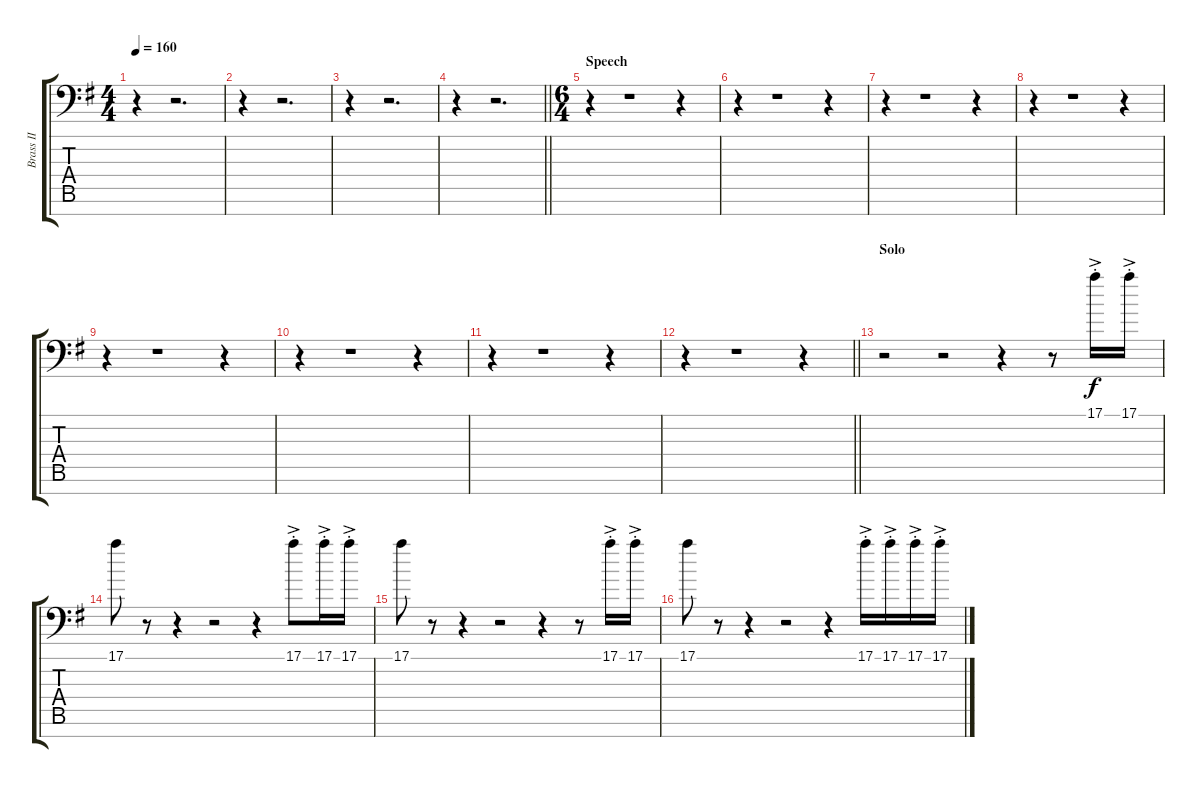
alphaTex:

\track ("Brass II" "Brass II") {instrument trombone}
\staff {score tabs}
\tuning (E4 B3 G3 D3 A2 E2 B1) {hide}
\ts (4 4)
\tempo 160
\clef f4
\ks g
r.4{dy fff} r.2{d} |
r.4 r.2{d} |
r.4 r.2{d} |
\barLineRight lightlight
r.4 r.2{d} |
\ts (6 4)
\section ("" "Speech")
r.4 r.1 r.4 |
r.4 r.1 r.4 |
r.4 r.1 r.4 |
r.4 r.1 r.4 |
r.4 r.1 r.4 |
r.4 r.1 r.4 |
r.4 r.1 r.4 |
\barLineRight lightlight
r.4 r.1 r.4 |
\section ("" "Solo")
r.2 r.2 r.4 r.8 17.1{ac st}.16{dy f} 17.1{ac st}.16 |
17.1.8 r.8 r.4 r.2 r.4 17.1{ac st}.8 17.1{ac st}.16 17.1{ac st}.16 |
17.1.8 r.8 r.4 r.2 r.4 r.8 17.1{ac st}.16 17.1{ac st}.16 |
17.1.8 r.8 r.4 r.2 r.4 17.1{ac st}.16 17.1{ac st}.16 17.1{ac st}.16 17.1{ac st}.16
